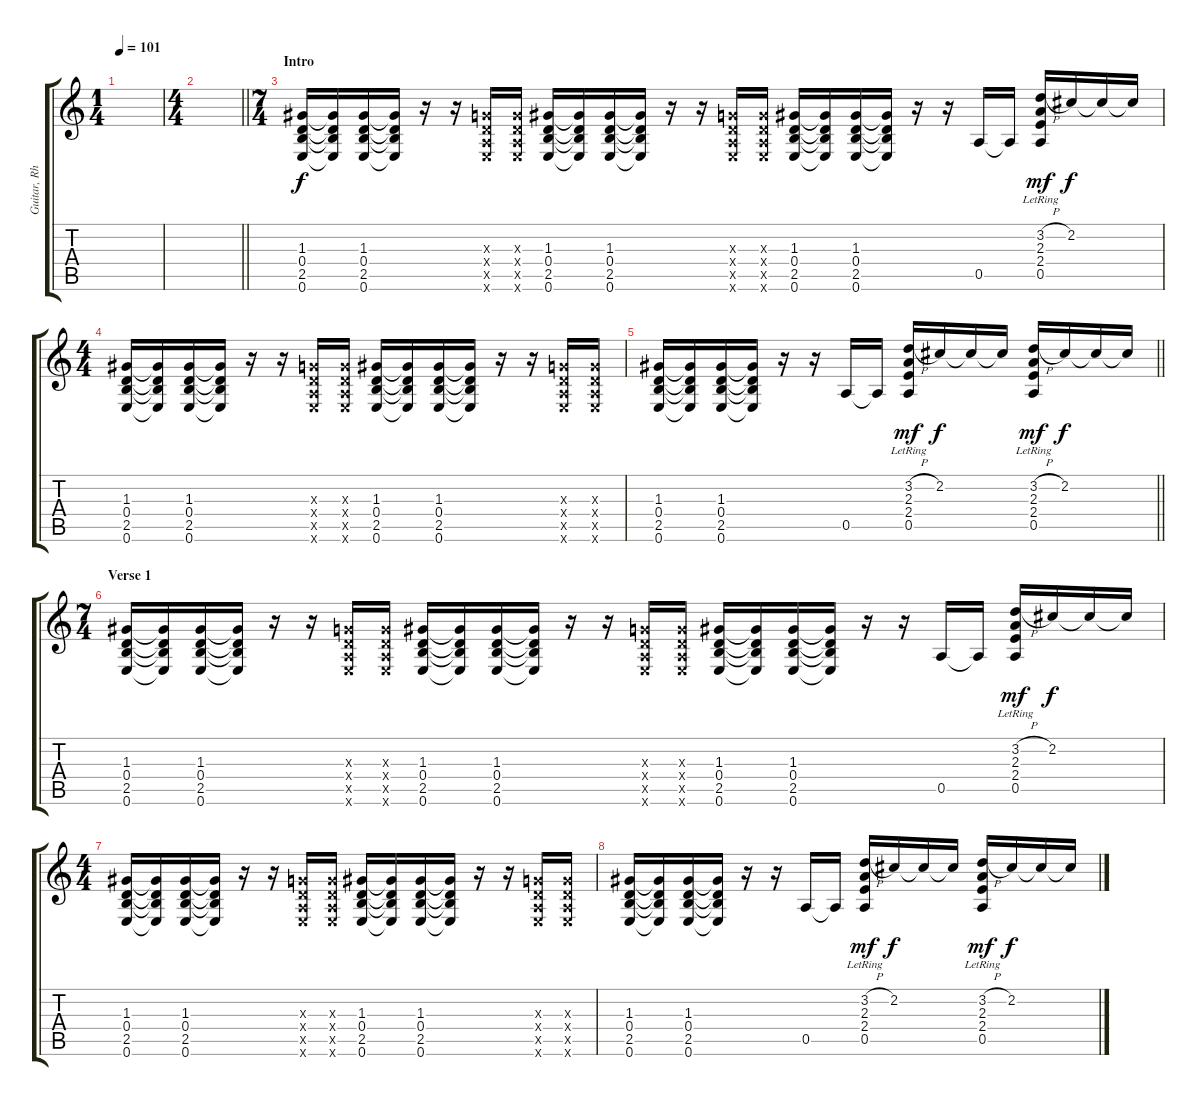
\track ("Guitar, Rhythm" "Guitar, Rh") {instrument distortionguitar}
\staff {score tabs}
\tuning (E4 B3 G3 D3 A2 E2) {hide}
\ts (1 4)
\tempo 101
\clef g2
\ks c
|
\ts (4 4)
\barLineRight lightlight
|
\ts (7 4)
\section ("" "Intro")
(1.3 0.4 2.5 0.6).16 (1.3{t} 0.4{t} 2.5{t} 0.6{t}).16 (1.3 0.4 2.5 0.6).16 (1.3{t} 0.4{t} 2.5{t} 0.6{t}).16 r.16 r.16 (0.3{x} 0.4{x} 0.5{x} 0.6{x}).16 (0.3{x} 0.4{x} 0.5{x} 0.6{x}).16 (1.3 0.4 2.5 0.6).16 (1.3{t} 0.4{t} 2.5{t} 0.6{t}).16 (1.3 0.4 2.5 0.6).16 (1.3{t} 0.4{t} 2.5{t} 0.6{t}).16 r.16 r.16 (0.3{x} 0.4{x} 0.5{x} 0.6{x}).16 (0.3{x} 0.4{x} 0.5{x} 0.6{x}).16 (1.3 0.4 2.5 0.6).16 (1.3{t} 0.4{t} 2.5{t} 0.6{t}).16 (1.3 0.4 2.5 0.6).16 (1.3{t} 0.4{t} 2.5{t} 0.6{t}).16 r.16 r.16 0.5.16 0.5{t}.16 (3.2{h} 2.3{lr} 2.4{lr} 0.5{lr}).16{dy mf} 2.2.16{dy f} 2.2{t}.16 2.2{t}.16 |
\ts (4 4)
(1.3 0.4 2.5 0.6).16 (1.3{t} 0.4{t} 2.5{t} 0.6{t}).16 (1.3 0.4 2.5 0.6).16 (1.3{t} 0.4{t} 2.5{t} 0.6{t}).16 r.16 r.16 (0.3{x} 0.4{x} 0.5{x} 0.6{x}).16 (0.3{x} 0.4{x} 0.5{x} 0.6{x}).16 (1.3 0.4 2.5 0.6).16 (1.3{t} 0.4{t} 2.5{t} 0.6{t}).16 (1.3 0.4 2.5 0.6).16 (1.3{t} 0.4{t} 2.5{t} 0.6{t}).16 r.16 r.16 (0.3{x} 0.4{x} 0.5{x} 0.6{x}).16 (0.3{x} 0.4{x} 0.5{x} 0.6{x}).16 |
\barLineRight lightlight
(1.3 0.4 2.5 0.6).16 (1.3{t} 0.4{t} 2.5{t} 0.6{t}).16 (1.3 0.4 2.5 0.6).16 (1.3{t} 0.4{t} 2.5{t} 0.6{t}).16 r.16 r.16 0.5.16 0.5{t}.16 (3.2{h} 2.3{lr} 2.4{lr} 0.5{lr}).16{dy mf} 2.2.16{dy f} 2.2{t}.16 2.2{t}.16 (3.2{h} 2.3{lr} 2.4{lr} 0.5{lr}).16{dy mf} 2.2.16{dy f} 2.2{t}.16 2.2{t}.16 |
\ts (7 4)
\section ("" "Verse 1")
(1.3 0.4 2.5 0.6).16 (1.3{t} 0.4{t} 2.5{t} 0.6{t}).16 (1.3 0.4 2.5 0.6).16 (1.3{t} 0.4{t} 2.5{t} 0.6{t}).16 r.16 r.16 (0.3{x} 0.4{x} 0.5{x} 0.6{x}).16 (0.3{x} 0.4{x} 0.5{x} 0.6{x}).16 (1.3 0.4 2.5 0.6).16 (1.3{t} 0.4{t} 2.5{t} 0.6{t}).16 (1.3 0.4 2.5 0.6).16 (1.3{t} 0.4{t} 2.5{t} 0.6{t}).16 r.16 r.16 (0.3{x} 0.4{x} 0.5{x} 0.6{x}).16 (0.3{x} 0.4{x} 0.5{x} 0.6{x}).16 (1.3 0.4 2.5 0.6).16 (1.3{t} 0.4{t} 2.5{t} 0.6{t}).16 (1.3 0.4 2.5 0.6).16 (1.3{t} 0.4{t} 2.5{t} 0.6{t}).16 r.16 r.16 0.5.16 0.5{t}.16 (3.2{h} 2.3{lr} 2.4{lr} 0.5{lr}).16{dy mf} 2.2.16{dy f} 2.2{t}.16 2.2{t}.16 |
\ts (4 4)
(1.3 0.4 2.5 0.6).16 (1.3{t} 0.4{t} 2.5{t} 0.6{t}).16 (1.3 0.4 2.5 0.6).16 (1.3{t} 0.4{t} 2.5{t} 0.6{t}).16 r.16 r.16 (0.3{x} 0.4{x} 0.5{x} 0.6{x}).16 (0.3{x} 0.4{x} 0.5{x} 0.6{x}).16 (1.3 0.4 2.5 0.6).16 (1.3{t} 0.4{t} 2.5{t} 0.6{t}).16 (1.3 0.4 2.5 0.6).16 (1.3{t} 0.4{t} 2.5{t} 0.6{t}).16 r.16 r.16 (0.3{x} 0.4{x} 0.5{x} 0.6{x}).16 (0.3{x} 0.4{x} 0.5{x} 0.6{x}).16 |
(1.3 0.4 2.5 0.6).16 (1.3{t} 0.4{t} 2.5{t} 0.6{t}).16 (1.3 0.4 2.5 0.6).16 (1.3{t} 0.4{t} 2.5{t} 0.6{t}).16 r.16 r.16 0.5.16 0.5{t}.16 (3.2{h} 2.3{lr} 2.4{lr} 0.5{lr}).16{dy mf} 2.2.16{dy f} 2.2{t}.16 2.2{t}.16 (3.2{h} 2.3{lr} 2.4{lr} 0.5{lr}).16{dy mf} 2.2.16{dy f} 2.2{t}.16 2.2{t}.16
